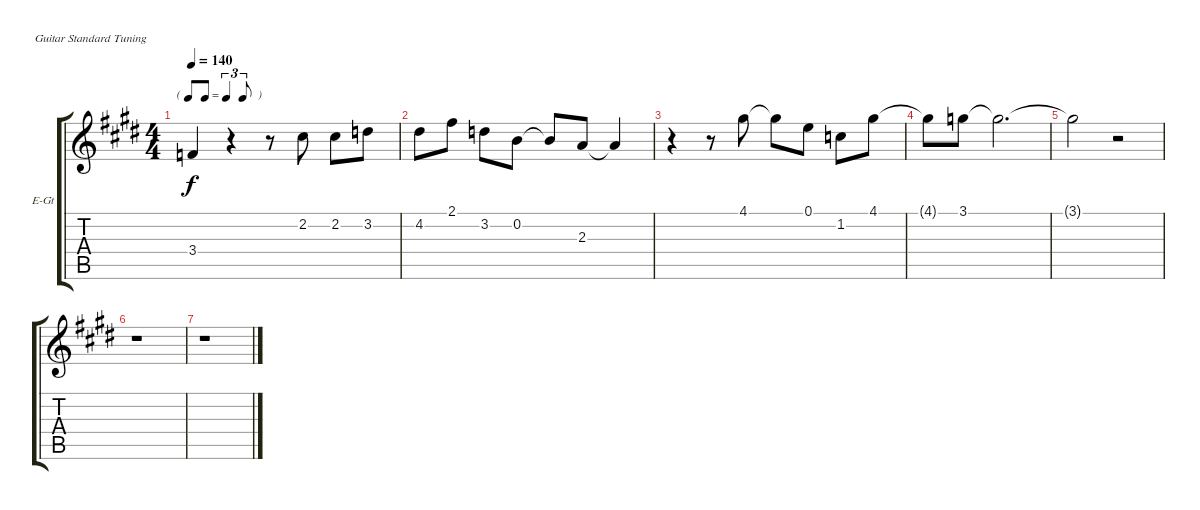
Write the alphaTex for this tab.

\bracketExtendMode groupsimilarinstruments
\firstSystemTrackNameOrientation horizontal
\otherSystemsTrackNameOrientation horizontal
\track ("Vocals" "E-Gt") {instrument overdrivenguitar}
\staff {score tabs}
\tuning (E4 B3 G3 D3 A2 E2)
\ts (4 4)
\tf triplet8th
\tempo 140
\clef g2
\ks e
3.4{t}.4{dy f} r.4 r.8 2.2.8 2.2.8 3.2.8 |
4.2.8 2.1.8 3.2.8 0.2.8 0.2{t}.8 2.3.8 2.3{t}.4 |
r.4 r.8 4.1.8 4.1{t}.8 0.1.8 1.2.8 4.1.8 |
4.1{t}.8 3.1.8 3.1{t}.2{d} |
3.1{t}.2 r.2 |
r.1 |
r.1
